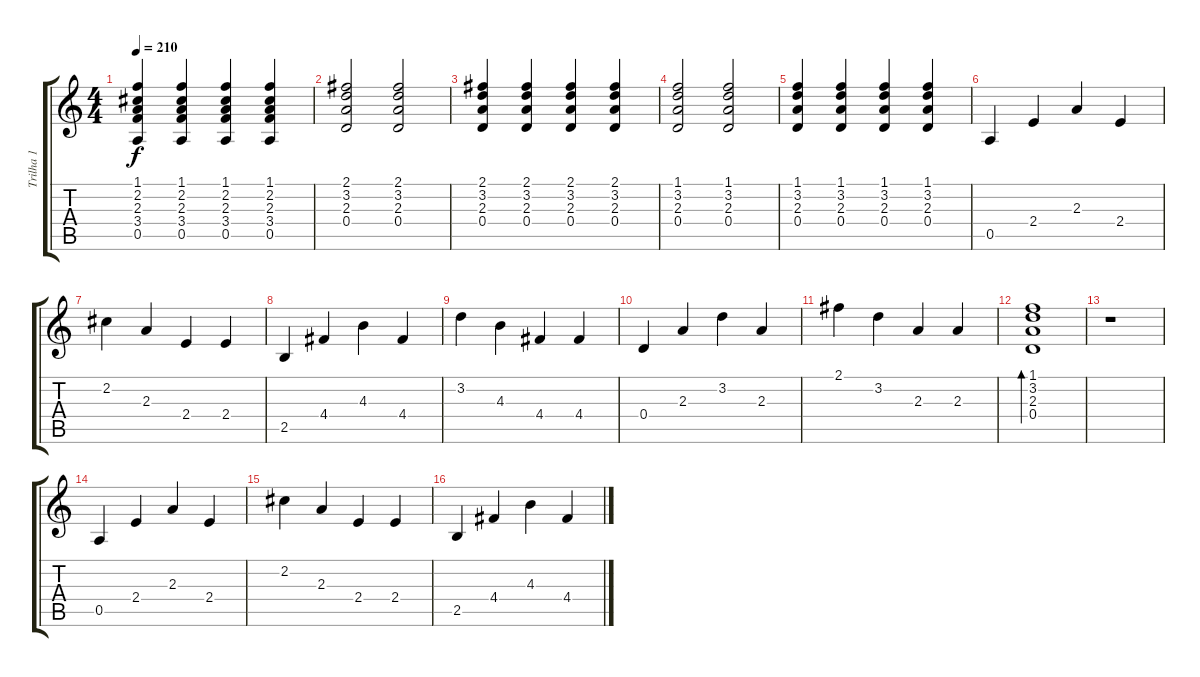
\track ("Trilha 1" "Trilha 1") {instrument acousticguitarnylon}
\staff {score tabs}
\tuning (E4 B3 G3 D3 A2 E2) {hide}
\ts (4 4)
\tempo 210
\clef g2
\ks c
(1.1 2.2 2.3 3.4 0.5).4{dy f} (1.1 2.2 2.3 3.4 0.5).4 (1.1 2.2 2.3 3.4 0.5).4 (1.1 2.2 2.3 3.4 0.5).4 |
(2.1 3.2 2.3 0.4).2 (2.1 3.2 2.3 0.4).2 |
(2.1 3.2 2.3 0.4).4 (2.1 3.2 2.3 0.4).4 (2.1 3.2 2.3 0.4).4 (2.1 3.2 2.3 0.4).4 |
(1.1 3.2 2.3 0.4).2 (1.1 3.2 2.3 0.4).2 |
(1.1 3.2 2.3 0.4).4 (1.1 3.2 2.3 0.4).4 (1.1 3.2 2.3 0.4).4 (1.1 3.2 2.3 0.4).4 |
0.5.4 2.4.4 2.3.4 2.4.4 |
2.2.4 2.3.4 2.4.4 2.4.4 |
2.5.4 4.4.4 4.3.4 4.4.4 |
3.2.4 4.3.4 4.4.4 4.4.4 |
0.4.4 2.3.4 3.2.4 2.3.4 |
2.1.4 3.2.4 2.3.4 2.3.4 |
(1.1 3.2 2.3 0.4).1{bd 480} |
r.1 |
0.5.4 2.4.4 2.3.4 2.4.4 |
2.2.4 2.3.4 2.4.4 2.4.4 |
2.5.4 4.4.4 4.3.4 4.4.4
